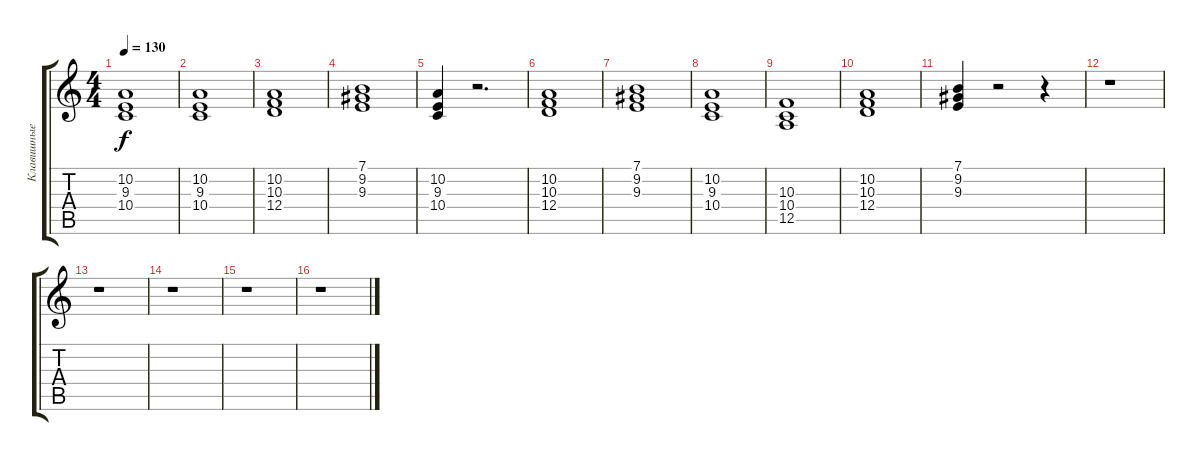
\track ("Клавишные" "Клавишные") {instrument pad3polysynth}
\staff {score tabs}
\tuning (E4 B3 G3 D3 A2 E2) {hide}
\ts (4 4)
\tempo 130
\clef g2
\ks c
(10.2 9.3 10.4).1{dy f} |
(10.2 9.3 10.4).1 |
(10.2 10.3 12.4).1 |
(7.1 9.2 9.3).1 |
(10.2 9.3 10.4).4 r.2{d} |
(10.2 10.3 12.4).1 |
(7.1 9.2 9.3).1 |
(10.2 9.3 10.4).1 |
(10.3 10.4 12.5).1 |
(10.2 10.3 12.4).1 |
(7.1 9.2 9.3).4 r.2 r.4 |
r.1 |
r.1 |
r.1 |
r.1 |
r.1
